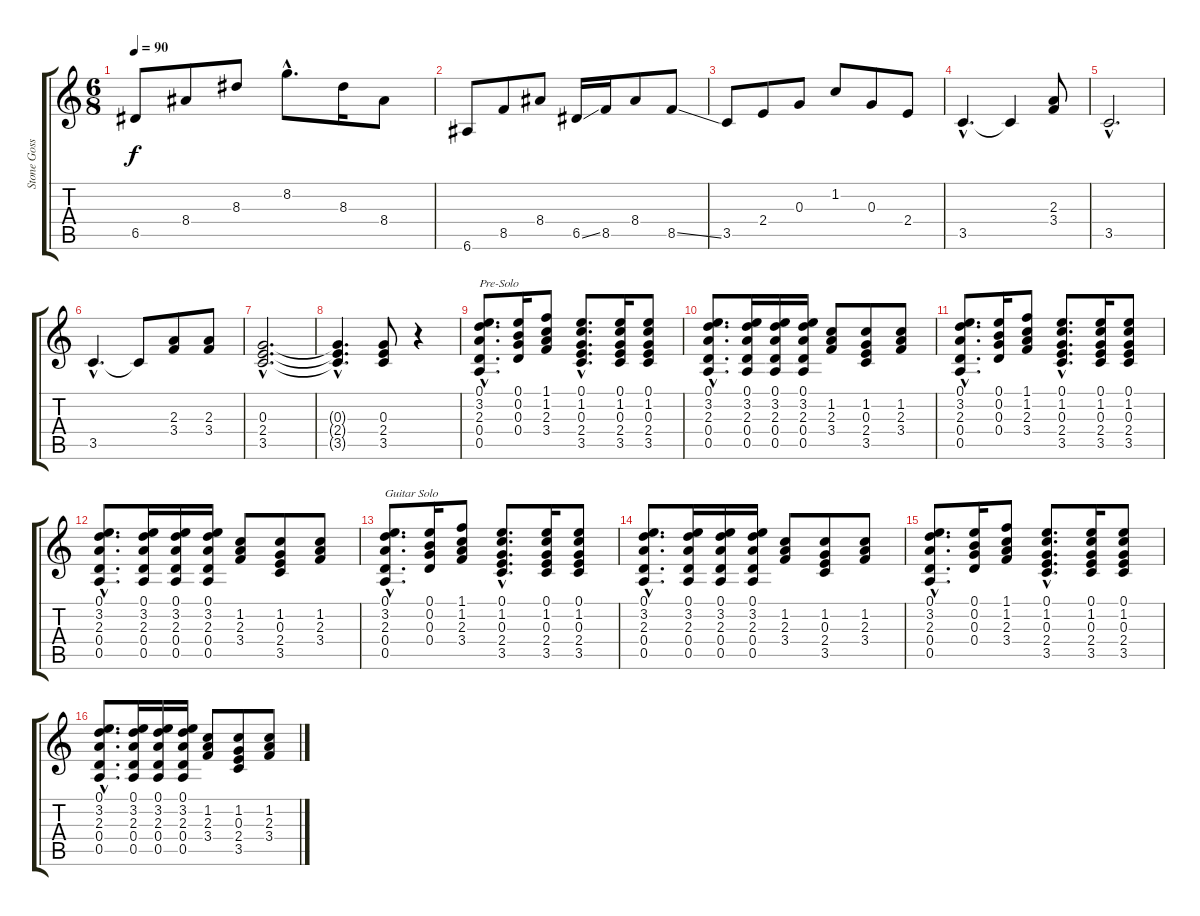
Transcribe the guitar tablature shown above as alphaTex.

\track ("Stone Gossard" "Stone Goss") {instrument distortionguitar}
\staff {score tabs}
\tuning (E4 B3 G3 D3 A2 E2) {hide}
\ts (6 8)
\tempo 90
\clef g2
\ks c
6.5.8{dy f} 8.4.8 8.3.8 8.2{hac}.8{d} 8.3.16 8.4.8 |
6.6.8 8.5.8 8.4.8 6.5{ss}.16 8.5.16 8.4.8 8.5{ss}.8 |
3.5.8 2.4.8 0.3.8 1.2.8 0.3.8 2.4.8 |
3.5{hac}.4{d} 3.5{t}.4 (2.3 3.4).8 |
3.5{hac}.2{d} |
3.5{hac}.4{d} 3.5{t}.8 (2.3 3.4).8 (2.3 3.4).8 |
(0.3{hac} 2.4{hac} 3.5{hac}).2{d} |
(0.3{hac t} 2.4{hac t} 3.5{hac t}).4{d} (0.3 2.4 3.5).8 r.4 |
(0.1{hac} 3.2{hac} 2.3{hac} 0.4{hac} 0.5{hac}).8{d txt "Pre-Solo"} (0.1 0.2 0.3 0.4).16 (1.1 1.2 2.3 3.4).8 (0.1{hac} 1.2{hac} 0.3{hac} 2.4{hac} 3.5{hac}).8{d} (0.1 1.2 0.3 2.4 3.5).16 (0.1 1.2 0.3 2.4 3.5).8 |
(0.1{hac} 3.2{hac} 2.3{hac} 0.4{hac} 0.5{hac}).8{d} (0.1 3.2 2.3 0.4 0.5).16 (0.1 3.2 2.3 0.4 0.5).16 (0.1 3.2 2.3 0.4 0.5).16 (1.2 2.3 3.4).8 (1.2 0.3 2.4 3.5).8 (1.2 2.3 3.4).8 |
(0.1{hac} 3.2{hac} 2.3{hac} 0.4{hac} 0.5{hac}).8{d} (0.1 0.2 0.3 0.4).16 (1.1 1.2 2.3 3.4).8 (0.1{hac} 1.2{hac} 0.3{hac} 2.4{hac} 3.5{hac}).8{d} (0.1 1.2 0.3 2.4 3.5).16 (0.1 1.2 0.3 2.4 3.5).8 |
(0.1{hac} 3.2{hac} 2.3{hac} 0.4{hac} 0.5{hac}).8{d} (0.1 3.2 2.3 0.4 0.5).16 (0.1 3.2 2.3 0.4 0.5).16 (0.1 3.2 2.3 0.4 0.5).16 (1.2 2.3 3.4).8 (1.2 0.3 2.4 3.5).8 (1.2 2.3 3.4).8 |
(0.1{hac} 3.2{hac} 2.3{hac} 0.4{hac} 0.5{hac}).8{d txt "Guitar Solo"} (0.1 0.2 0.3 0.4).16 (1.1 1.2 2.3 3.4).8 (0.1{hac} 1.2{hac} 0.3{hac} 2.4{hac} 3.5{hac}).8{d} (0.1 1.2 0.3 2.4 3.5).16 (0.1 1.2 0.3 2.4 3.5).8 |
(0.1{hac} 3.2{hac} 2.3{hac} 0.4{hac} 0.5{hac}).8{d} (0.1 3.2 2.3 0.4 0.5).16 (0.1 3.2 2.3 0.4 0.5).16 (0.1 3.2 2.3 0.4 0.5).16 (1.2 2.3 3.4).8 (1.2 0.3 2.4 3.5).8 (1.2 2.3 3.4).8 |
(0.1{hac} 3.2{hac} 2.3{hac} 0.4{hac} 0.5{hac}).8{d} (0.1 0.2 0.3 0.4).16 (1.1 1.2 2.3 3.4).8 (0.1{hac} 1.2{hac} 0.3{hac} 2.4{hac} 3.5{hac}).8{d} (0.1 1.2 0.3 2.4 3.5).16 (0.1 1.2 0.3 2.4 3.5).8 |
(0.1{hac} 3.2{hac} 2.3{hac} 0.4{hac} 0.5{hac}).8{d} (0.1 3.2 2.3 0.4 0.5).16 (0.1 3.2 2.3 0.4 0.5).16 (0.1 3.2 2.3 0.4 0.5).16 (1.2 2.3 3.4).8 (1.2 0.3 2.4 3.5).8 (1.2 2.3 3.4).8
